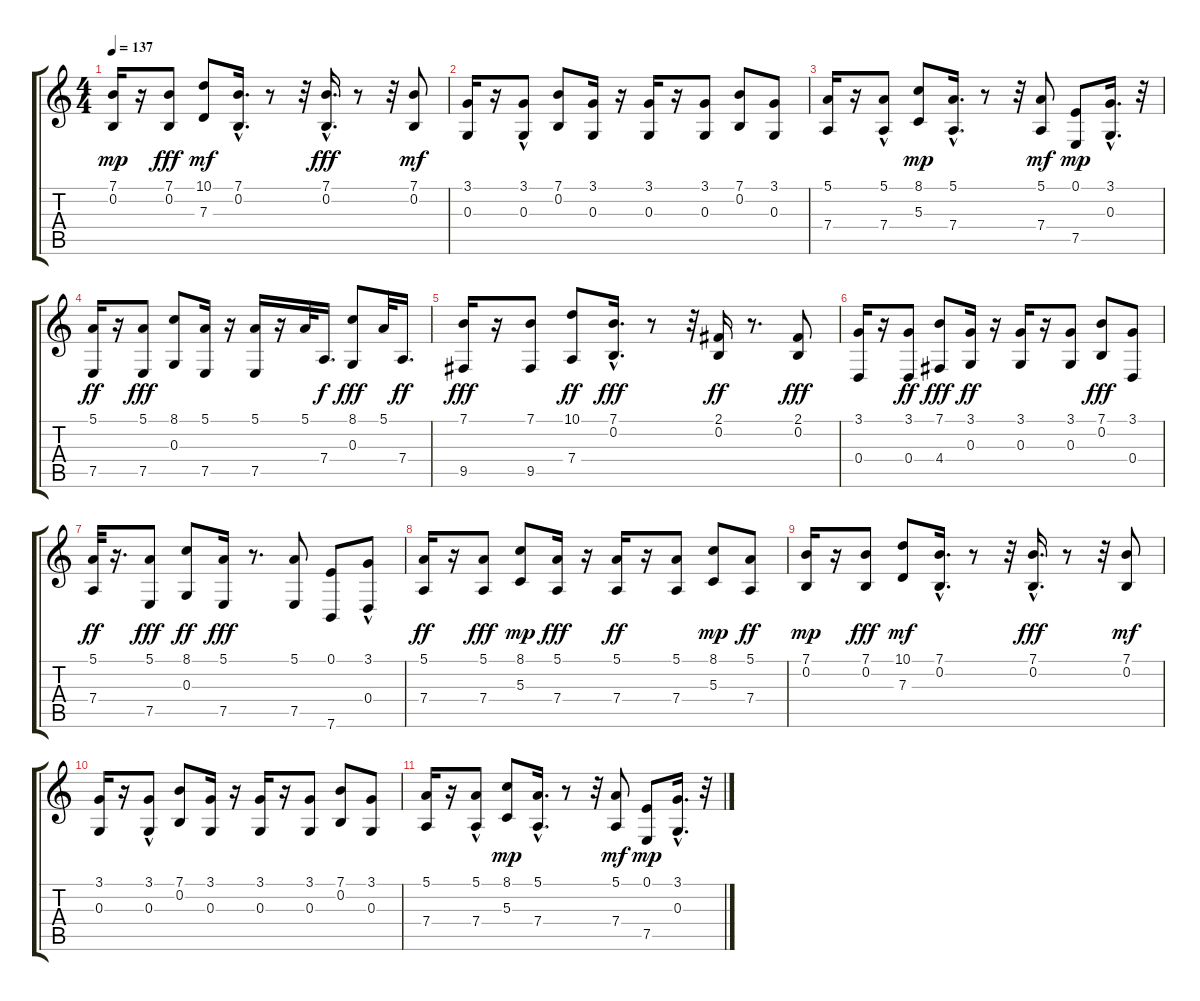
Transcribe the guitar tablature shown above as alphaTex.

\track "" {instrument bagpipe}
\staff {score tabs}
\tuning (E4 B3 G3 D3 A2 E2) {hide}
\ts (4 4)
\tempo 137
\clef g2
\ks c
(7.1 0.2).16{dy mp} r.16 (7.1 0.2).8{dy fff} (10.1 7.3).8{dy mf} (7.1 0.2{hac}).16{d} r.8 r.32 (7.1 0.2{hac}).16{d dy fff} r.8 r.32 (7.1 0.2).8{dy mf} |
(3.1 0.3).16 r.16 (3.1 0.3{hac}).8 (7.1 0.2).8 (3.1 0.3).16 r.16 (3.1 0.3).16 r.16 (3.1 0.3).8 (7.1 0.2).8 (3.1 0.3).8 |
(5.1 7.4).16 r.16 (5.1 7.4{hac}).8 (8.1 5.3).8{dy mp} (5.1{hac} 7.4{hac}).16{d} r.8 r.32 (5.1 7.4).8{dy mf} (0.1 7.5).8{dy mp} (3.1{hac} 0.3{hac}).16{d} r.32 |
(5.1 7.5).16{dy ff} r.16 (5.1 7.5).8{dy fff} (8.1 0.3).8 (5.1 7.5).16 r.16 (5.1 7.5).16 r.16 5.1.32 7.4.16{d dy f} (8.1 0.3).8{dy fff} 5.1.32 7.4.16{d dy ff} |
(7.1 9.5).16{dy fff} r.16 (7.1 9.5).8 (10.1 7.4).8{dy ff} (7.1{hac} 0.2{hac}).16{d dy fff} r.8 r.32 (2.1 0.2).16{dy ff} r.8{d} (2.1 0.2).8{dy fff} |
(3.1 0.4).16 r.16 (3.1 0.4).8{dy ff} (7.1 4.4).8{dy fff} (3.1 0.3).16{dy ff} r.16 (3.1 0.3).16 r.16 (3.1 0.3).8 (7.1 0.2).8{dy fff} (3.1 0.4).8 |
(5.1 7.4).32{dy ff} r.16{d} (5.1 7.5).8{dy fff} (8.1 0.3).8{dy ff} (5.1 7.5).16{dy fff} r.8{d} (5.1 7.5).8 (0.1 7.6).8 (3.1 0.4{hac}).8 |
(5.1 7.4).16{dy ff} r.16 (5.1 7.4).8{dy fff} (8.1 5.3).8{dy mp} (5.1 7.4).16{dy fff} r.16 (5.1 7.4).16{dy ff} r.16 (5.1 7.4).8 (8.1 5.3).8{dy mp} (5.1 7.4).8{dy ff} |
(7.1 0.2).16{dy mp} r.16 (7.1 0.2).8{dy fff} (10.1 7.3).8{dy mf} (7.1 0.2{hac}).16{d} r.8 r.32 (7.1 0.2{hac}).16{d dy fff} r.8 r.32 (7.1 0.2).8{dy mf} |
(3.1 0.3).16 r.16 (3.1 0.3{hac}).8 (7.1 0.2).8 (3.1 0.3).16 r.16 (3.1 0.3).16 r.16 (3.1 0.3).8 (7.1 0.2).8 (3.1 0.3).8 |
(5.1 7.4).16 r.16 (5.1 7.4{hac}).8 (8.1 5.3).8{dy mp} (5.1{hac} 7.4{hac}).16{d} r.8 r.32 (5.1 7.4).8{dy mf} (0.1 7.5).8{dy mp} (3.1{hac} 0.3{hac}).16{d} r.32
